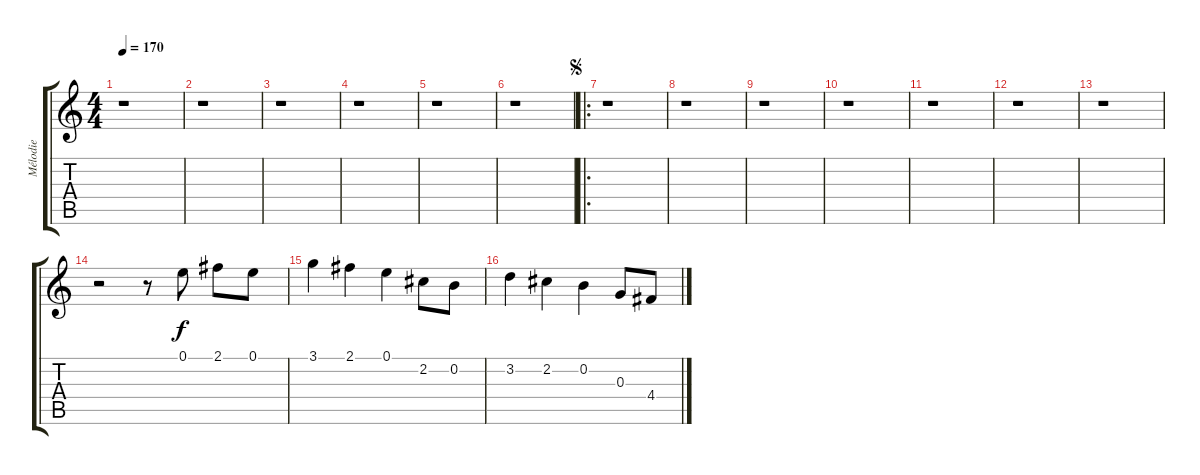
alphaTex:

\track ("Mélodie" "Mélodie") {instrument distortionguitar}
\staff {score tabs}
\tuning (E4 B3 G3 D3 A2 E2) {hide}
\ts (4 4)
\tempo 170
\clef g2
\ks c
r.1{dy f instrument distortionguitar} |
r.1 |
r.1 |
r.1 |
r.1 |
r.1 |
\ro
\jump segno
r.1 |
r.1 |
r.1 |
r.1 |
r.1 |
r.1 |
r.1 |
r.2 r.8 0.1.8 2.1.8 0.1.8 |
3.1.4 2.1.4 0.1.4 2.2.8 0.2.8 |
3.2.4 2.2.4 0.2.4 0.3.8 4.4.8
